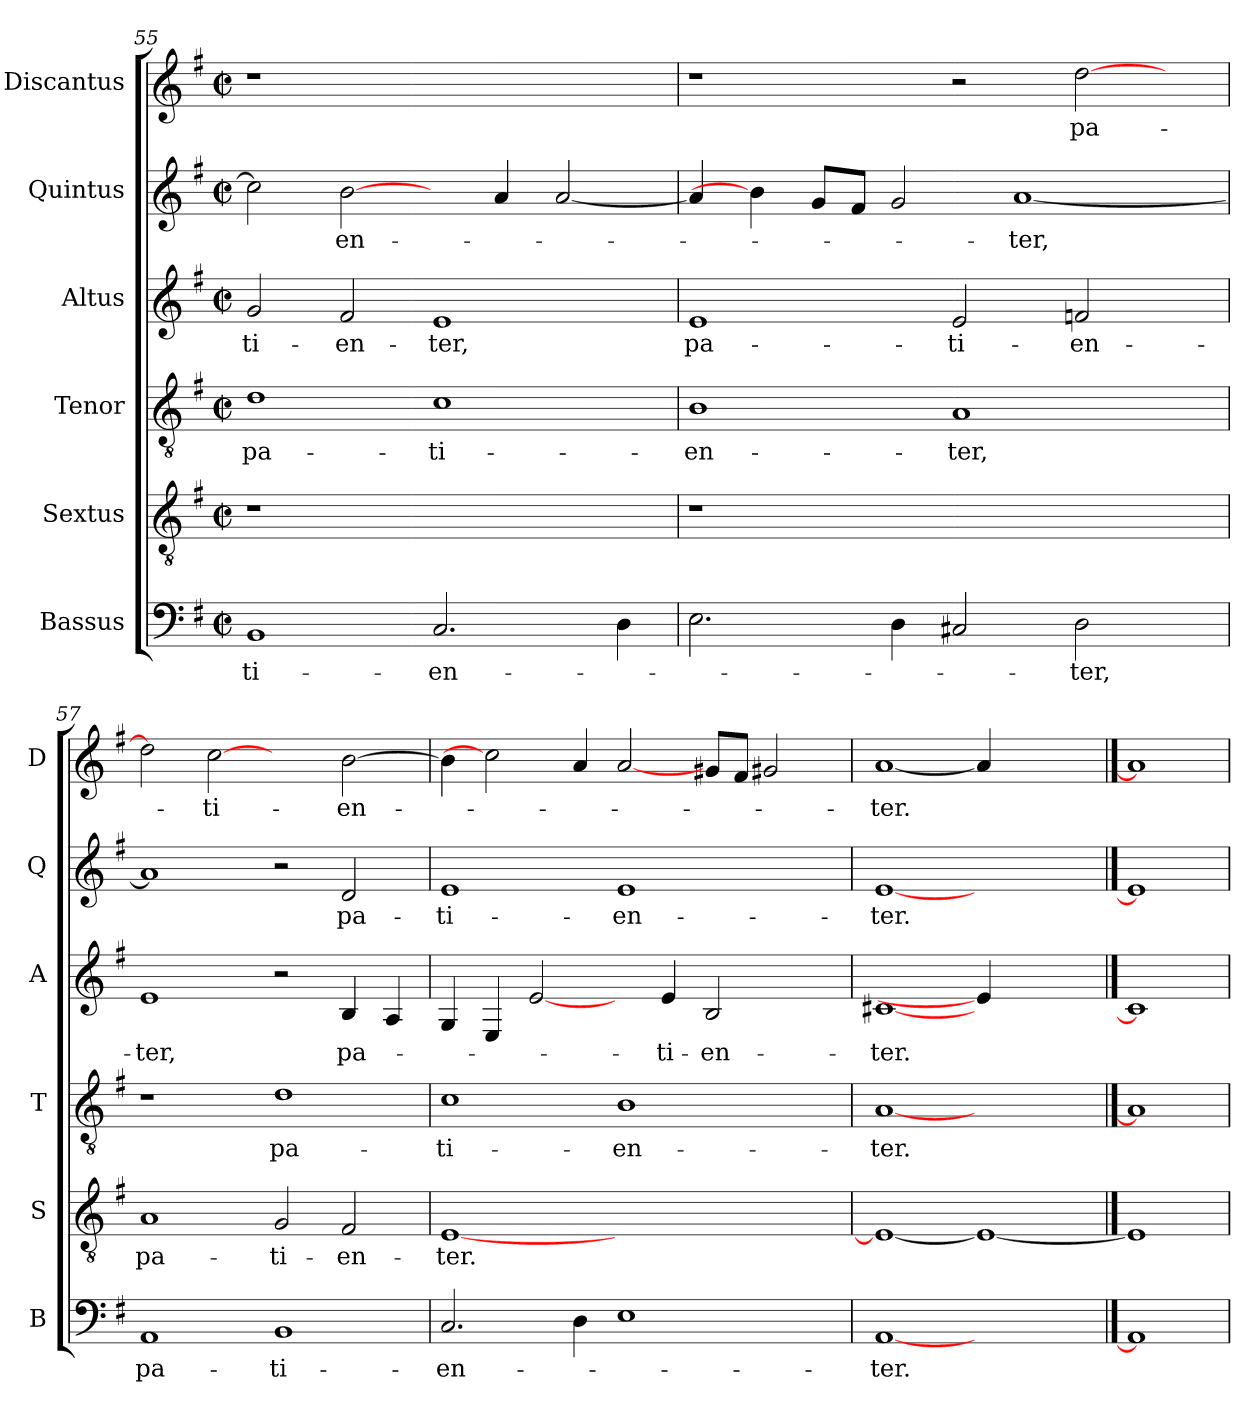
**kern	**text	**kern	**text	**kern	**text	**kern	**text	**kern	**text	**kern	**text
*part6	*part6	*part5	*part5	*part4	*part4	*part3	*part3	*part2	*part2	*part1	*part1
*staff6	*staff6	*staff5	*staff5	*staff4	*staff4	*staff3	*staff3	*staff2	*staff2	*staff1	*staff1
*I"Bassus	*	*I"Sextus	*	*I"Tenor	*	*I"Altus	*	*I"Quintus	*	*I"Discantus	*
*I'B	*	*I'S	*	*I'T	*	*I'A	*	*I'Q	*	*I'D	*
*clefF4	*	*clefGv2	*	*clefGv2	*	*clefG2	*	*clefG2	*	*clefG2	*
*k[f#]	*	*k[f#]	*	*k[f#]	*	*k[f#]	*	*k[f#]	*	*k[f#]	*
*G:	*	*G:	*	*G:	*	*G:	*	*G:	*	*G:	*
*M2/2	*	*M2/2	*	*M2/2	*	*M2/2	*	*M2/2	*	*M2/2	*
*met(c|)	*	*met(c|)	*	*met(c|)	*	*met(c|)	*	*met(c|)	*	*met(c|)	*
=55	=55	=55	=55	=55	=55	=55	=55	=55	=55	=55	=55
!	!LO:LY:b	!	!	!	!LO:LY:b	!	!LO:LY:b	!	!	!	!
1BB	-ti-	1r	.	1d	pa-	2g/	-ti-	2cc\]	.	1r	.
!	!	!	!	!	!	!	!LO:LY:b	!	!LO:LY:b	!	!
.	.	.	.	.	.	2f#/	-en-	[2b\	-en-	.	.
!	!LO:LY:b	!	!	!	!LO:LY:b	!	!LO:LY:b	!	!	!	!
2.C/	-en-	1ryy	.	1c	-ti-	1e	-ter,	4ryy	.	1ryy	.
.	.	.	.	.	.	.	.	4a/	.	.	.
.	.	.	.	.	.	.	.	[2a/	.	.	.
4D\	.	.	.	.	.	.	.	.	.	.	.
=56	=56	=56	=56	=56	=56	=56	=56	=56	=56	=56	=56
!	!	!	!	!	!LO:LY:b	!	!LO:LY:b	!	!	!	!
2.E\	.	1r	.	1B	-en-	1e	pa-	4a/]	.	1r	.
.	.	.	.	.	.	.	.	4b\]	.	.	.
.	.	.	.	.	.	.	.	8g/L	.	.	.
.	.	.	.	.	.	.	.	8f#/J	.	.	.
4D\	.	.	.	.	.	.	.	2g/	.	.	.
!	!	!	!	!	!LO:LY:b	!	!LO:LY:b	!	!	!	!
2C#X/	.	1ryy	.	1A	-ter,	2e/	-ti-	.	.	2r	.
!	!	!	!	!	!	!	!	!	!LO:LY:b	!	!
.	.	.	.	.	.	.	.	[1a	-ter,	.	.
!	!LO:LY:b	!	!	!	!	!	!LO:LY:b	!	!	!	!LO:LY:b
2D\	-ter,	.	.	.	.	2fn/	-en-	.	.	[2dd\	pa-
4ryy	.	4ryy	.	4ryy	.	4ryy	.	.	.	4ryy	.
=57	=57	=57	=57	=57	=57	=57	=57	=57	=57	=57	=57
!	!LO:LY:b	!	!LO:LY:b	!	!	!	!LO:LY:b	!	!	!	!
1AA	pa-	1A	pa-	1r	.	1e	-ter,	1a]	.	2dd\]	.
!	!	!	!	!	!	!	!	!	!	!	!LO:LY:b
.	.	.	.	.	.	.	.	.	.	[2cc	-ti-
!	!LO:LY:b	!	!LO:LY:b	!	!LO:LY:b	!	!	!	!	!	!
1BB	-ti-	2G/	-ti-	1d	pa-	2r	.	2r	.	2ryy	.
!	!	!	!LO:LY:b	!	!	!	!LO:LY:b	!	!LO:LY:b	!	!LO:LY:b
.	.	2F#/	-en-	.	.	4B/	pa-	2d/	pa-	[2b\	-en-
.	.	.	.	.	.	4A/	.	.	.	.	.
=58	=58	=58	=58	=58	=58	=58	=58	=58	=58	=58	=58
!	!LO:LY:b	!	!LO:LY:b	!	!LO:LY:b	!	!	!	!LO:LY:b	!	!
2.C/	-en-	[1E	-ter.	1c	-ti-	4G/	.	1e	-ti-	4b\]	.
.	.	.	.	.	.	4E/	.	.	.	2cc]	.
.	.	.	.	.	.	[2e/	.	.	.	.	.
4D\	.	.	.	.	.	.	.	.	.	4a/	.
!	!	!	!	!	!LO:LY:b	!	!	!	!LO:LY:b	!	!
1E	.	1ryy	.	1B	-en-	4ryy	.	1e	-en-	[2a/	.
!	!	!	!	!	!	!	!LO:LY:b	!	!	!	!
.	.	.	.	.	.	4e/	-ti-	.	.	.	.
!	!	!	!	!	!	!	!LO:LY:b	!	!	!	!
.	.	.	.	.	.	2B/	-en-	.	.	8g#X/L	.
.	.	.	.	.	.	.	.	.	.	8f#/J	.
.	.	.	.	.	.	.	.	.	.	2g#X/	.
4ryy	.	4ryy	.	4ryy	.	4ryy	.	4ryy	.	.	.
=59	=59	=59	=59	=59	=59	=59	=59	=59	=59	=59	=59
!	!LO:LY:b	!	!	!	!LO:LY:b	!	!LO:LY:b	!	!LO:LY:b	!	!LO:LY:b
[1AA	-ter.	1E_	.	[1A	-ter.	[1c#X	-ter.	[1e	-ter.	[1a	-ter.
1ryy	.	1E_	.	1ryy	.	4e/]	.	1ryy	.	4a/]	.
.	.	.	.	.	.	2.ryy	.	.	.	2.ryy	.
==60	==60	==60	==60	==60	==60	==60	==60	==60	==60	==60	==60
1AA]	.	1E]	.	1A]	.	1c#]	.	1e]	.	1a]	.
=	=	=	=	=	=	=	=	=	=	=	=
*-	*-	*-	*-	*-	*-	*-	*-	*-	*-	*-	*-
